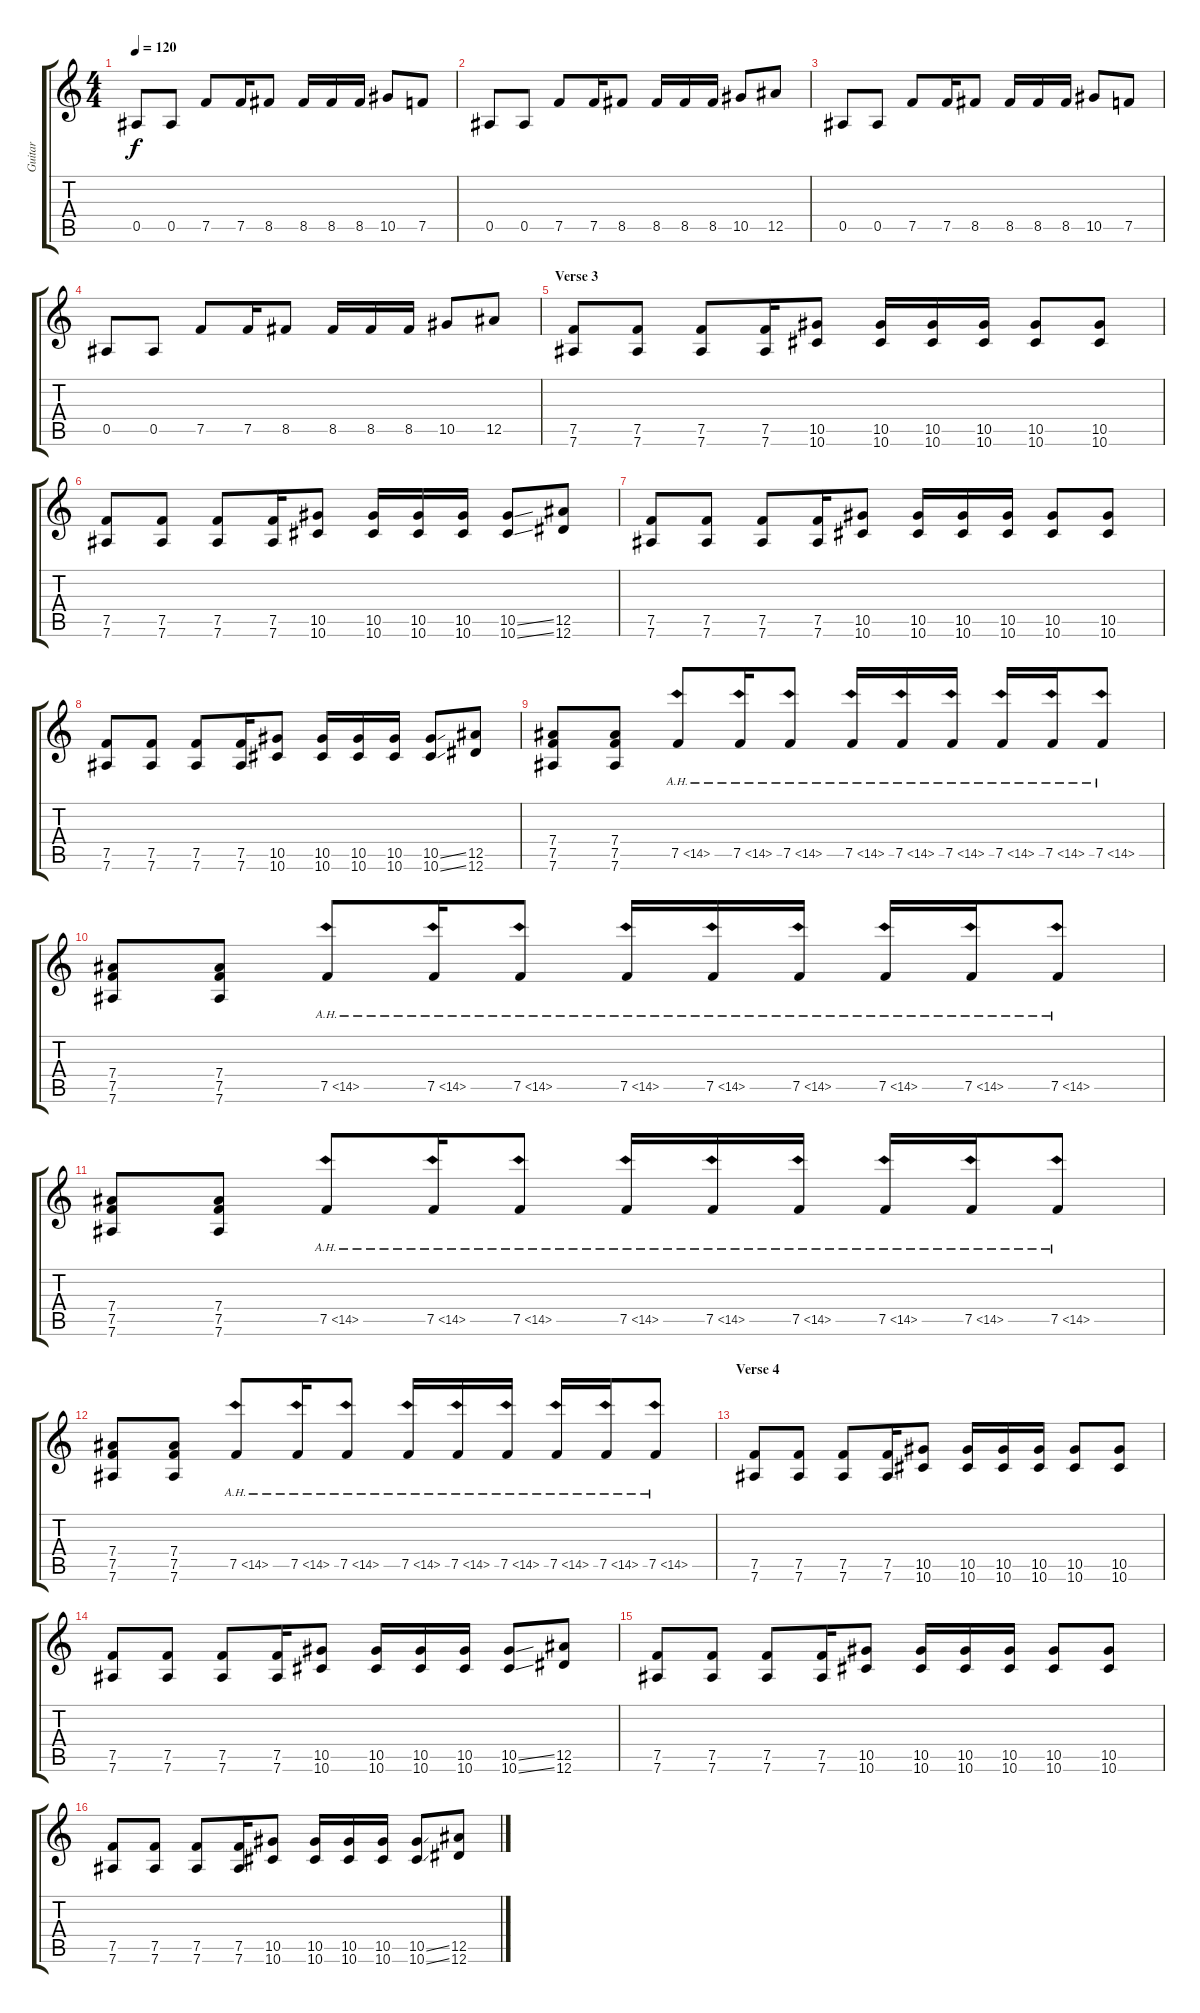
\track ("Guitar" "Guitar") {instrument distortionguitar}
\staff {score tabs}
\tuning (C4 C4 Ab3 Eb3 Bb2 Eb2) {hide}
\ts (4 4)
\tempo 120
\clef g2
\ks c
0.5.8{dy f} 0.5.8 7.5.8 7.5.16 8.5.8 8.5.16 8.5.16 8.5.16 10.5.8 7.5.8 |
0.5.8 0.5.8 7.5.8 7.5.16 8.5.8 8.5.16 8.5.16 8.5.16 10.5.8 12.5.8 |
0.5.8 0.5.8 7.5.8 7.5.16 8.5.8 8.5.16 8.5.16 8.5.16 10.5.8 7.5.8 |
0.5.8 0.5.8 7.5.8 7.5.16 8.5.8 8.5.16 8.5.16 8.5.16 10.5.8 12.5.8 |
\section ("" "Verse 3")
(7.5 7.6).8 (7.5 7.6).8 (7.5 7.6).8 (7.5 7.6).16 (10.5 10.6).8 (10.5 10.6).16 (10.5 10.6).16 (10.5 10.6).16 (10.5 10.6).8 (10.5 10.6).8 |
(7.5 7.6).8 (7.5 7.6).8 (7.5 7.6).8 (7.5 7.6).16 (10.5 10.6).8 (10.5 10.6).16 (10.5 10.6).16 (10.5 10.6).16 (10.5{ss} 10.6{ss}).8 (12.5 12.6).8 |
(7.5 7.6).8 (7.5 7.6).8 (7.5 7.6).8 (7.5 7.6).16 (10.5 10.6).8 (10.5 10.6).16 (10.5 10.6).16 (10.5 10.6).16 (10.5 10.6).8 (10.5 10.6).8 |
(7.5 7.6).8 (7.5 7.6).8 (7.5 7.6).8 (7.5 7.6).16 (10.5 10.6).8 (10.5 10.6).16 (10.5 10.6).16 (10.5 10.6).16 (10.5{ss} 10.6{ss}).8 (12.5 12.6).8 |
(7.4 7.5 7.6).8 (7.4 7.5 7.6).8 7.5{ah 7}.8 7.5{ah 7}.16 7.5{ah 7}.8 7.5{ah 7}.16 7.5{ah 7}.16 7.5{ah 7}.16 7.5{ah 7}.16 7.5{ah 7}.16 7.5{ah 7}.8 |
(7.4 7.5 7.6).8 (7.4 7.5 7.6).8 7.5{ah 7}.8 7.5{ah 7}.16 7.5{ah 7}.8 7.5{ah 7}.16 7.5{ah 7}.16 7.5{ah 7}.16 7.5{ah 7}.16 7.5{ah 7}.16 7.5{ah 7}.8 |
(7.4 7.5 7.6).8 (7.4 7.5 7.6).8 7.5{ah 7}.8 7.5{ah 7}.16 7.5{ah 7}.8 7.5{ah 7}.16 7.5{ah 7}.16 7.5{ah 7}.16 7.5{ah 7}.16 7.5{ah 7}.16 7.5{ah 7}.8 |
(7.4 7.5 7.6).8 (7.4 7.5 7.6).8 7.5{ah 7}.8 7.5{ah 7}.16 7.5{ah 7}.8 7.5{ah 7}.16 7.5{ah 7}.16 7.5{ah 7}.16 7.5{ah 7}.16 7.5{ah 7}.16 7.5{ah 7}.8 |
\section ("" "Verse 4")
(7.5 7.6).8 (7.5 7.6).8 (7.5 7.6).8 (7.5 7.6).16 (10.5 10.6).8 (10.5 10.6).16 (10.5 10.6).16 (10.5 10.6).16 (10.5 10.6).8 (10.5 10.6).8 |
(7.5 7.6).8 (7.5 7.6).8 (7.5 7.6).8 (7.5 7.6).16 (10.5 10.6).8 (10.5 10.6).16 (10.5 10.6).16 (10.5 10.6).16 (10.5{ss} 10.6{ss}).8 (12.5 12.6).8 |
(7.5 7.6).8 (7.5 7.6).8 (7.5 7.6).8 (7.5 7.6).16 (10.5 10.6).8 (10.5 10.6).16 (10.5 10.6).16 (10.5 10.6).16 (10.5 10.6).8 (10.5 10.6).8 |
(7.5 7.6).8 (7.5 7.6).8 (7.5 7.6).8 (7.5 7.6).16 (10.5 10.6).8 (10.5 10.6).16 (10.5 10.6).16 (10.5 10.6).16 (10.5{ss} 10.6{ss}).8 (12.5 12.6).8
